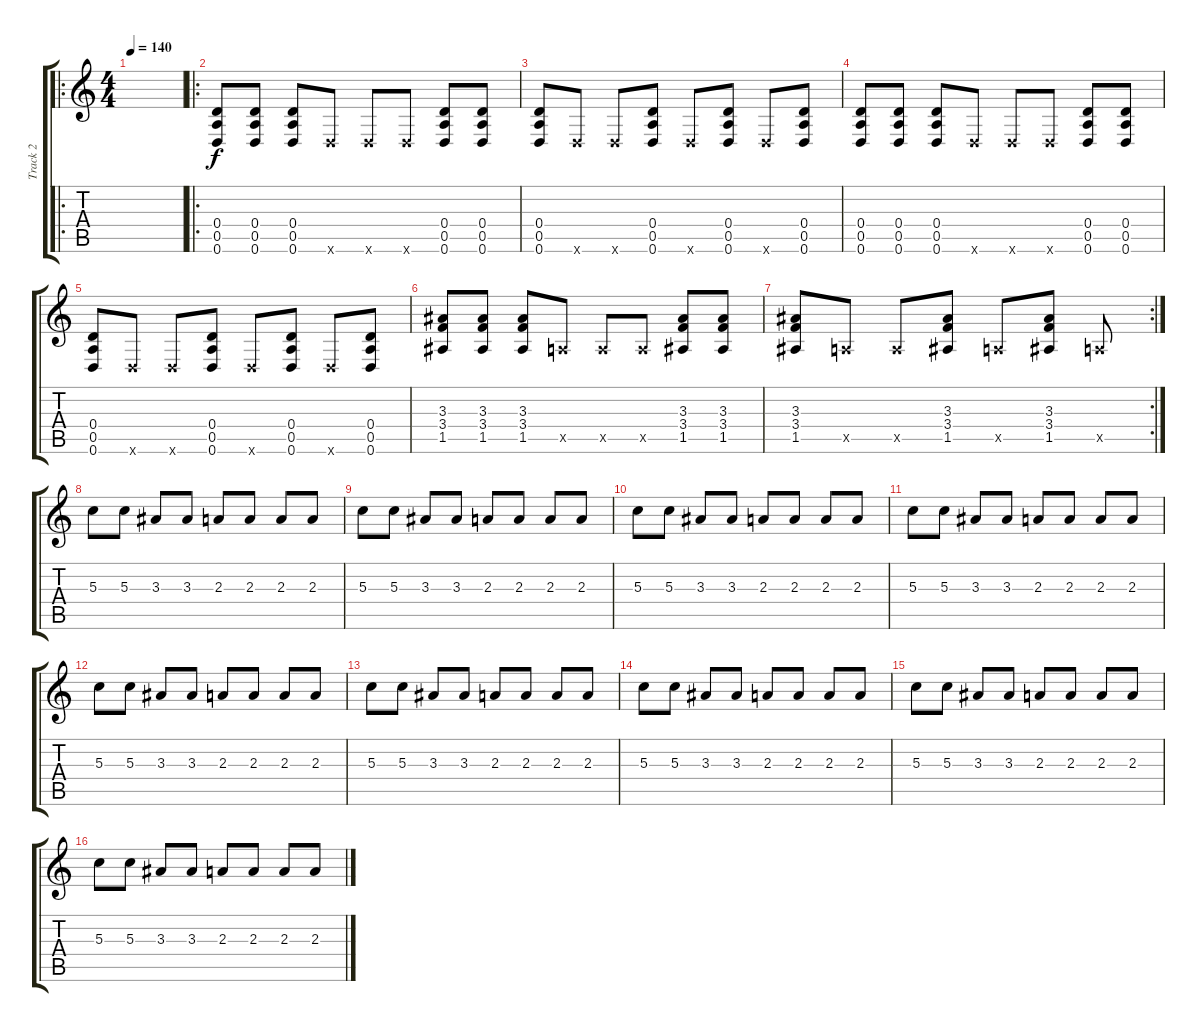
\track ("Track 2" "Track 2") {instrument distortionguitar}
\staff {score tabs}
\tuning (E4 B3 G3 D3 A2 D2) {hide}
\ro
\ts (4 4)
\tempo 140
\clef g2
\ks c
|
\ro
(0.4 0.5 0.6).8 (0.4 0.5 0.6).8 (0.4 0.5 0.6).8 0.6{x}.8 0.6{x}.8 0.6{x}.8 (0.4 0.5 0.6).8 (0.4 0.5 0.6).8 |
(0.4 0.5 0.6).8 0.6{x}.8 0.6{x}.8 (0.4 0.5 0.6).8 0.6{x}.8 (0.4 0.5 0.6).8 0.6{x}.8 (0.4 0.5 0.6).8 |
(0.4 0.5 0.6).8 (0.4 0.5 0.6).8 (0.4 0.5 0.6).8 0.6{x}.8 0.6{x}.8 0.6{x}.8 (0.4 0.5 0.6).8 (0.4 0.5 0.6).8 |
(0.4 0.5 0.6).8 0.6{x}.8 0.6{x}.8 (0.4 0.5 0.6).8 0.6{x}.8 (0.4 0.5 0.6).8 0.6{x}.8 (0.4 0.5 0.6).8 |
(3.3 3.4 1.5).8 (3.3 3.4 1.5).8 (3.3 3.4 1.5).8 0.5{x}.8 0.5{x}.8 0.5{x}.8 (3.3 3.4 1.5).8 (3.3 3.4 1.5).8 |
\rc 2
(3.3 3.4 1.5).8 0.5{x}.8 0.5{x}.8 (3.3 3.4 1.5).8 0.5{x}.8 (3.3 3.4 1.5).8 0.5{x}.8 |
5.3.8 5.3.8 3.3.8 3.3.8 2.3.8 2.3.8 2.3.8 2.3.8 |
5.3.8 5.3.8 3.3.8 3.3.8 2.3.8 2.3.8 2.3.8 2.3.8 |
5.3.8 5.3.8 3.3.8 3.3.8 2.3.8 2.3.8 2.3.8 2.3.8 |
5.3.8 5.3.8 3.3.8 3.3.8 2.3.8 2.3.8 2.3.8 2.3.8 |
5.3.8 5.3.8 3.3.8 3.3.8 2.3.8 2.3.8 2.3.8 2.3.8 |
5.3.8 5.3.8 3.3.8 3.3.8 2.3.8 2.3.8 2.3.8 2.3.8 |
5.3.8 5.3.8 3.3.8 3.3.8 2.3.8 2.3.8 2.3.8 2.3.8 |
5.3.8 5.3.8 3.3.8 3.3.8 2.3.8 2.3.8 2.3.8 2.3.8 |
5.3.8 5.3.8 3.3.8 3.3.8 2.3.8 2.3.8 2.3.8 2.3.8
